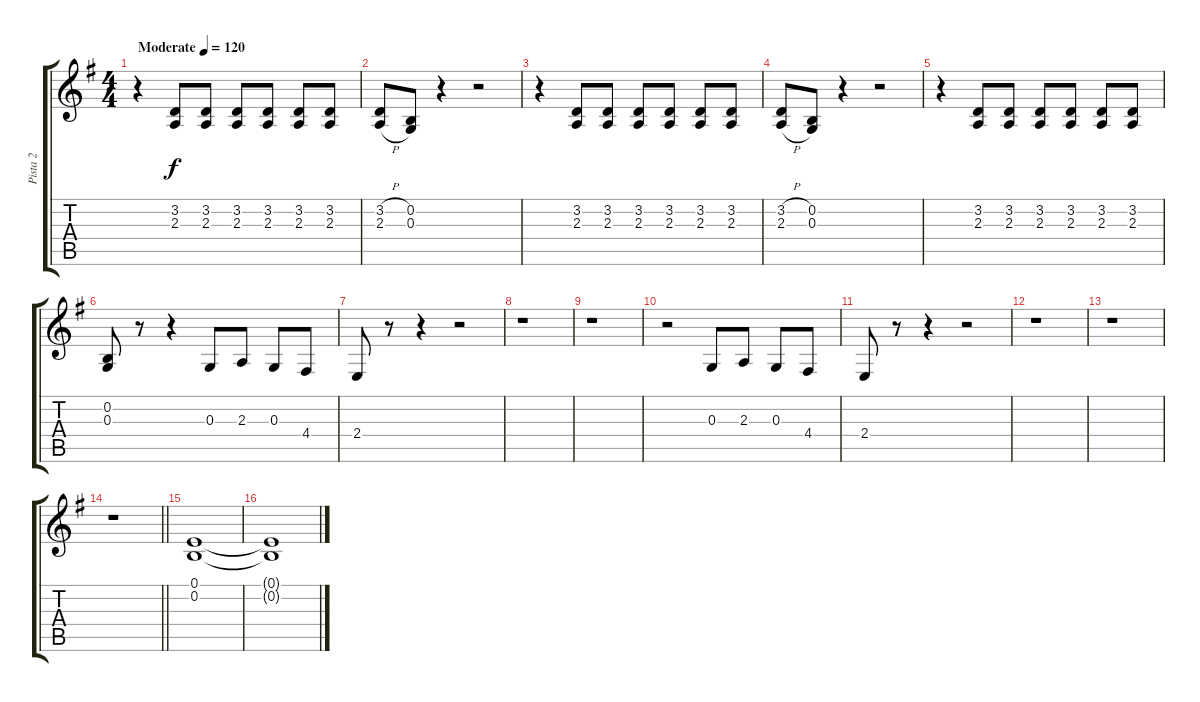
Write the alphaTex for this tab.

\track ("Pista 2" "Pista 2") {instrument choiraahs}
\staff {score tabs}
\tuning (E4 B3 G3 D3 A2 E2) {hide}
\ts (4 4)
\tempo (120 "Moderate")
\clef g2
\ks g
r.4{dy f instrument choiraahs} (3.2 2.3).8 (3.2 2.3).8 (3.2 2.3).8 (3.2 2.3).8 (3.2 2.3).8 (3.2 2.3).8 |
(3.2{h} 2.3{h}).8 (0.2 0.3).8 r.4 r.2 |
r.4 (3.2 2.3).8 (3.2 2.3).8 (3.2 2.3).8 (3.2 2.3).8 (3.2 2.3).8 (3.2 2.3).8 |
(3.2{h} 2.3{h}).8 (0.2 0.3).8 r.4 r.2 |
r.4 (3.2 2.3).8 (3.2 2.3).8 (3.2 2.3).8 (3.2 2.3).8 (3.2 2.3).8 (3.2 2.3).8 |
(0.2 0.3).8 r.8 r.4 0.3.8 2.3.8 0.3.8 4.4.8 |
2.4.8 r.8 r.4 r.2 |
r.1 |
r.1 |
r.2 0.3.8 2.3.8 0.3.8 4.4.8 |
2.4.8 r.8 r.4 r.2 |
r.1 |
r.1 |
\barLineRight lightlight
r.1 |
(0.1 0.2).1 |
(0.1{t} 0.2{t}).1
